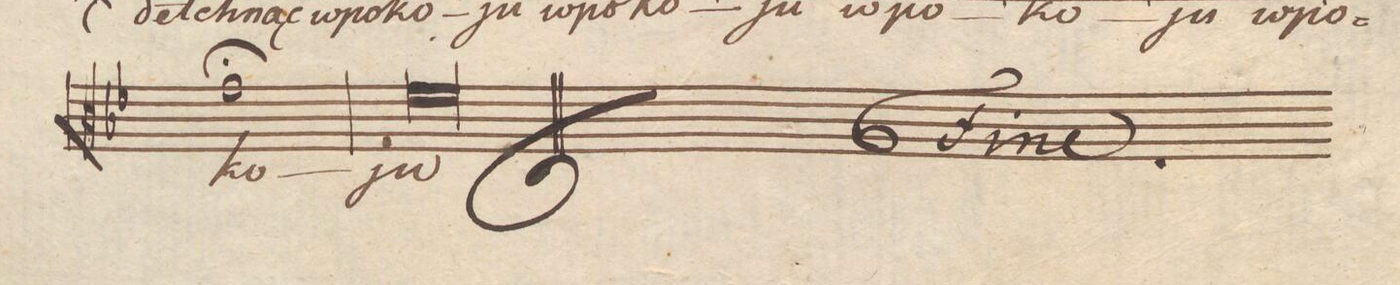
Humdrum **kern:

**kern	**text	**dynam
*I"Alto.	*	*
*clefC3	*	*
*k[b-e-]	*	*
*met(c|)	*	*
*M2/2	*	*
1g;	-ko-	.
=96	=96	=96
1f	-ju	.
==	==	==
*-	*-	*-
